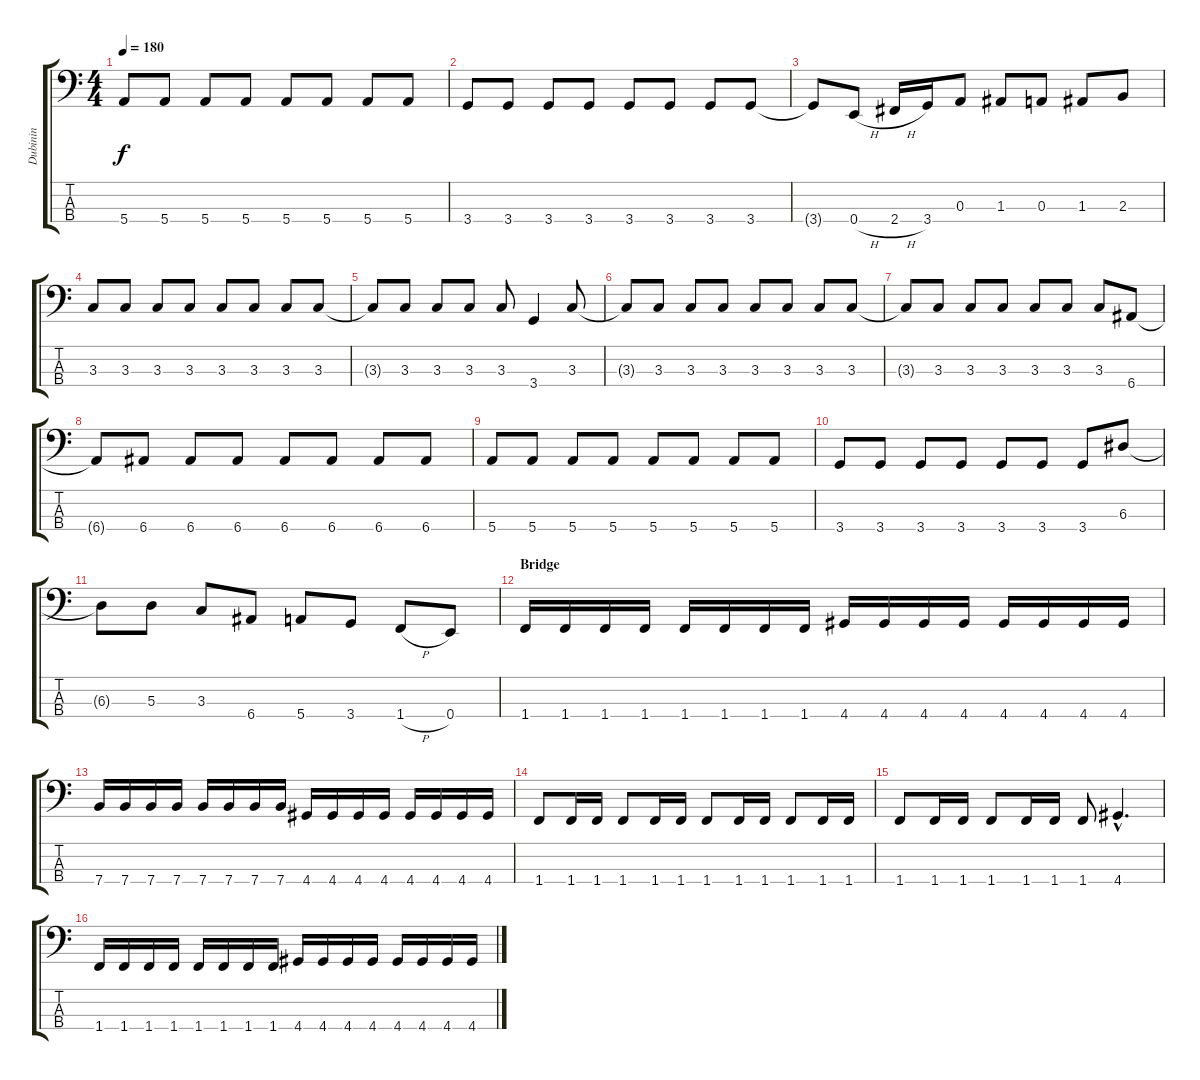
\track ("Dubinin" "Dubinin") {instrument electricbassfinger}
\staff {score tabs}
\tuning (G2 D2 A1 E1) {hide}
\ts (4 4)
\tempo 180
\clef f4
\ks c
5.4.8{dy f} 5.4.8 5.4.8 5.4.8 5.4.8 5.4.8 5.4.8 5.4.8 |
3.4.8 3.4.8 3.4.8 3.4.8 3.4.8 3.4.8 3.4.8 3.4.8 |
3.4{t}.8 0.4{h}.8 2.4{h}.16 3.4.16 0.3.8 1.3.8 0.3.8 1.3.8 2.3.8 |
3.3.8 3.3.8 3.3.8 3.3.8 3.3.8 3.3.8 3.3.8 3.3.8 |
3.3{t}.8 3.3.8 3.3.8 3.3.8 3.3.8 3.4.4 3.3.8 |
3.3{t}.8 3.3.8 3.3.8 3.3.8 3.3.8 3.3.8 3.3.8 3.3.8 |
3.3{t}.8 3.3.8 3.3.8 3.3.8 3.3.8 3.3.8 3.3.8 6.4.8 |
6.4{t}.8 6.4.8 6.4.8 6.4.8 6.4.8 6.4.8 6.4.8 6.4.8 |
5.4.8 5.4.8 5.4.8 5.4.8 5.4.8 5.4.8 5.4.8 5.4.8 |
3.4.8 3.4.8 3.4.8 3.4.8 3.4.8 3.4.8 3.4.8 6.3.8 |
6.3{t}.8 5.3.8 3.3.8 6.4.8 5.4.8 3.4.8 1.4{h}.8 0.4.8 |
\section ("" "Bridge")
1.4.16 1.4.16 1.4.16 1.4.16 1.4.16 1.4.16 1.4.16 1.4.16 4.4.16 4.4.16 4.4.16 4.4.16 4.4.16 4.4.16 4.4.16 4.4.16 |
7.4.16 7.4.16 7.4.16 7.4.16 7.4.16 7.4.16 7.4.16 7.4.16 4.4.16 4.4.16 4.4.16 4.4.16 4.4.16 4.4.16 4.4.16 4.4.16 |
1.4.8 1.4.16 1.4.16 1.4.8 1.4.16 1.4.16 1.4.8 1.4.16 1.4.16 1.4.8 1.4.16 1.4.16 |
1.4.8 1.4.16 1.4.16 1.4.8 1.4.16 1.4.16 1.4.8 4.4{hac}.4{d} |
1.4.16 1.4.16 1.4.16 1.4.16 1.4.16 1.4.16 1.4.16 1.4.16 4.4.16 4.4.16 4.4.16 4.4.16 4.4.16 4.4.16 4.4.16 4.4.16
